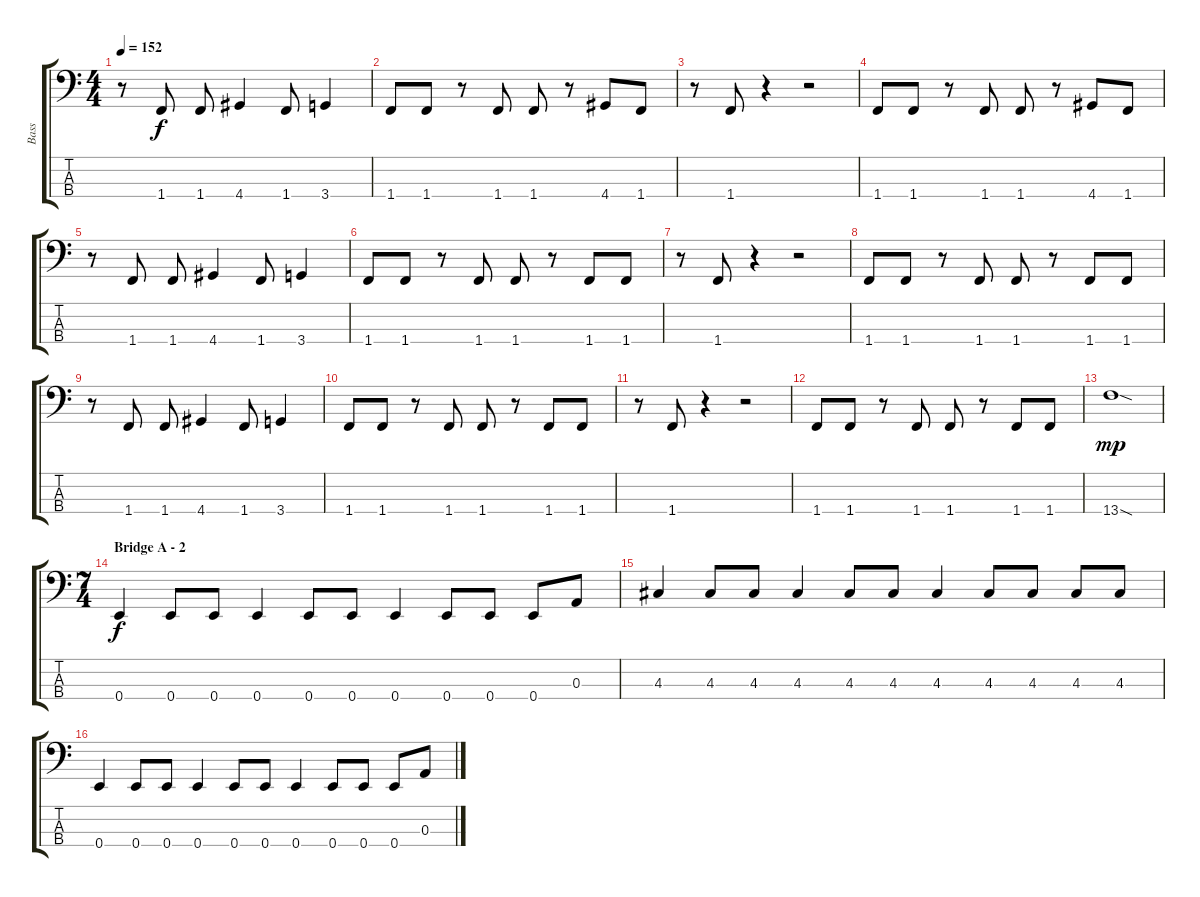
\track ("Bass" "Bass") {instrument electricbasspick}
\staff {score tabs}
\tuning (G2 D2 A1 E1) {hide}
\ts (4 4)
\tempo 152
\clef f4
\ks c
r.8{dy f} 1.4.8 1.4.8 4.4.4 1.4.8 3.4.4 |
1.4.8 1.4.8 r.8 1.4.8 1.4.8 r.8 4.4.8 1.4.8 |
r.8 1.4.8 r.4 r.2 |
1.4.8 1.4.8 r.8 1.4.8 1.4.8 r.8 4.4.8 1.4.8 |
r.8 1.4.8 1.4.8 4.4.4 1.4.8 3.4.4 |
1.4.8 1.4.8 r.8 1.4.8 1.4.8 r.8 1.4.8 1.4.8 |
r.8 1.4.8 r.4 r.2 |
1.4.8 1.4.8 r.8 1.4.8 1.4.8 r.8 1.4.8 1.4.8 |
r.8 1.4.8 1.4.8 4.4.4 1.4.8 3.4.4 |
1.4.8 1.4.8 r.8 1.4.8 1.4.8 r.8 1.4.8 1.4.8 |
r.8 1.4.8 r.4 r.2 |
1.4.8 1.4.8 r.8 1.4.8 1.4.8 r.8 1.4.8 1.4.8 |
13.4{sod}.1{dy mp} |
\ts (7 4)
\section ("" "Bridge A - 2")
0.4.4{dy f} 0.4.8 0.4.8 0.4.4 0.4.8 0.4.8 0.4.4 0.4.8 0.4.8 0.4.8 0.3.8 |
4.3.4 4.3.8 4.3.8 4.3.4 4.3.8 4.3.8 4.3.4 4.3.8 4.3.8 4.3.8 4.3.8 |
0.4.4 0.4.8 0.4.8 0.4.4 0.4.8 0.4.8 0.4.4 0.4.8 0.4.8 0.4.8 0.3.8
